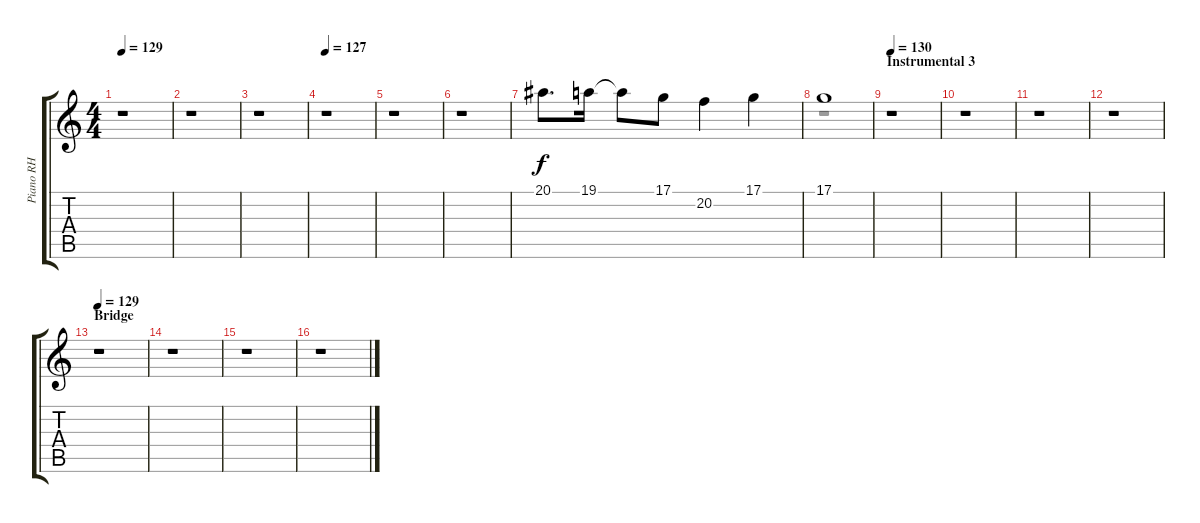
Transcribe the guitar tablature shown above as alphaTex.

\track ("Piano RH" "Piano RH") {instrument acousticgrandpiano}
\staff {score tabs}
\tuning (D4 A3 F3 C3 G2 C2) {hide}
\voice
\ts (4 4)
\tempo 129
\clef g2
\ks c
r.1{dy f} |
r.1 |
r.1 |
\tempo 127
r.1 |
r.1 |
r.1 |
20.1.8{d} 19.1.16 19.1{t}.8 17.1.8 20.2.4 17.1.4 |
17.1.1 |
\section ("" "Instrumental 3")
\tempo 130
r.1 |
r.1 |
r.1 |
r.1 |
\section ("" "Bridge")
\tempo 129
r.1 |
r.1 |
r.1 |
r.1
\voice
\clef g2
\ottava regular
\simile none
\ks c
r.1{dy f} |
r.1 |
r.1 |
r.1 |
r.1 |
|
|
r.1 |
r.1 |
r.1 |
r.1 |
r.1 |
r.1 |
r.1 |
r.1 |
r.1
